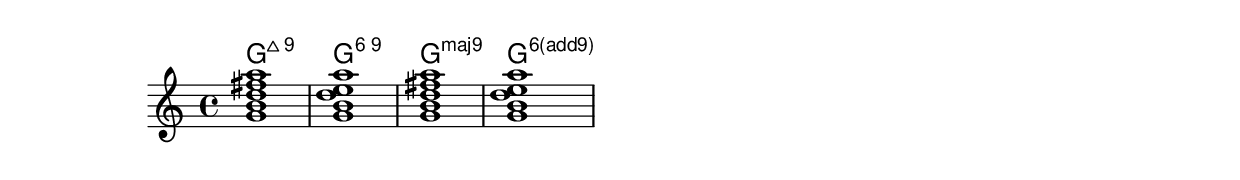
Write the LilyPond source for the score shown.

%% DO NOT EDIT this file manually; it was automatically
%% generated from the LilyPond Snippet Repository
%% (http://lsr.di.unimi.it).
%%
%% Make any changes in the LSR itself, or in
%% `Documentation/snippets/new/`, then run
%% `scripts/auxiliar/makelsr.pl`.
%%
%% This file is in the public domain.

\version "2.24.0"

\header {
  lsrtags = "chords, specific-notation"

  texidoc = "
The property @code{chordNameExceptions} can be used to store a list of
special notations for specific chords.
"

  doctitle = "Chord name exceptions"
} % begin verbatim


% modify maj9 and 6(add9)
% Exception music is chords with markups
chExceptionMusic = {
  <c e g b d'>1-\markup { \super "maj9" }
  <c e g a d'>1-\markup { \super "6(add9)" }
}

% Convert music to list and prepend to existing exceptions.
chExceptions = #(append
  (sequential-music-to-chord-exceptions chExceptionMusic #t)
  ignatzekExceptions)

theMusic = \chordmode {
  g1:maj9 g1:6.9
  \set chordNameExceptions = #chExceptions
  g1:maj9 g1:6.9
}

\layout {
  ragged-right = ##t
}

<<
   \new ChordNames \theMusic
   \new Voice \theMusic
>>
